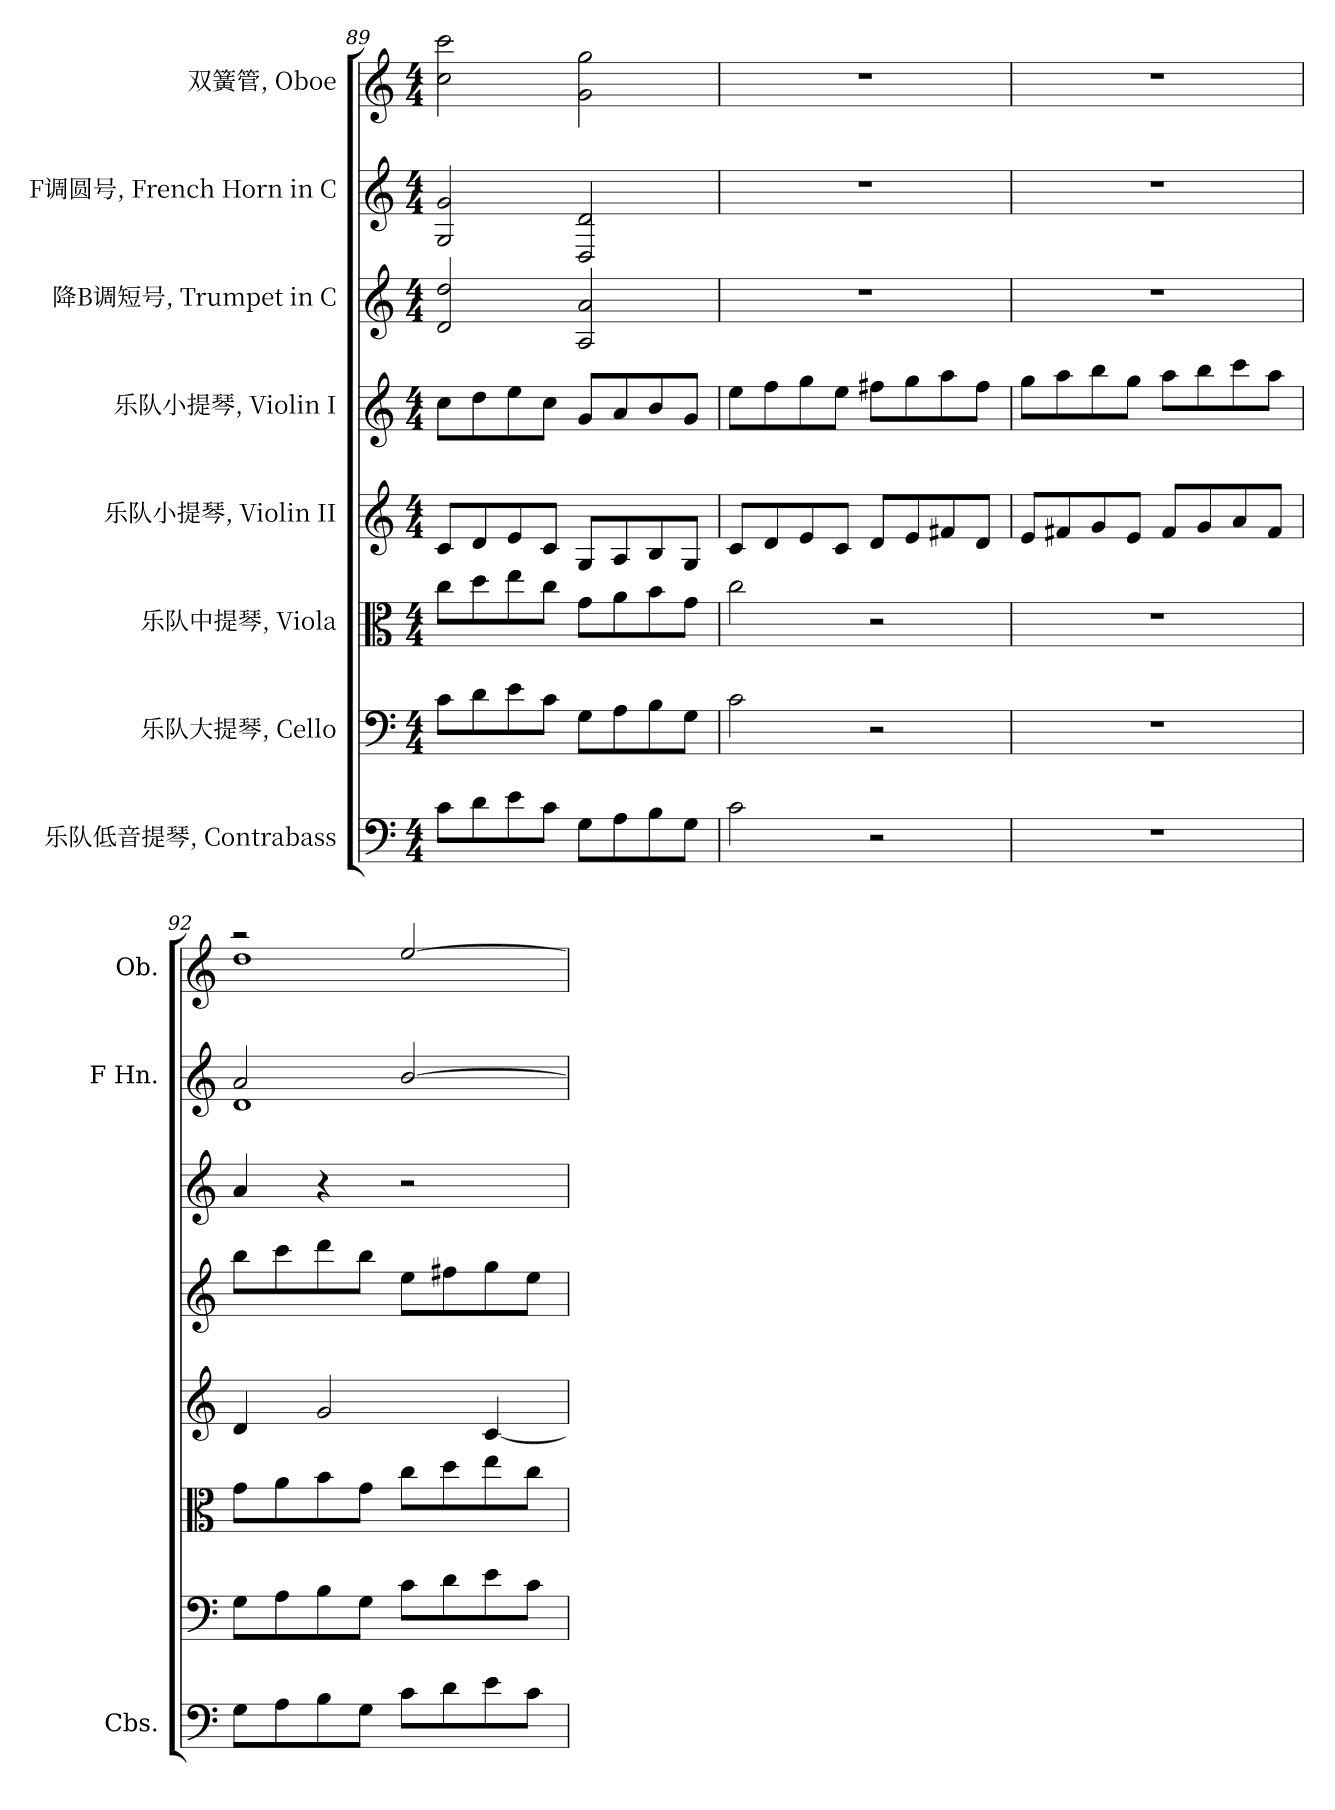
**kern	**kern	**kern	**kern	**kern	**kern	**kern	**kern
*part8	*part7	*part6	*part5	*part4	*part3	*part2	*part1
*staff8	*staff7	*staff6	*staff5	*staff4	*staff3	*staff2	*staff1
*I"乐队低音提琴, Contrabass	*I"乐队大提琴, Cello	*I"乐队中提琴, Viola	*I"乐队小提琴, Violin II	*I"乐队小提琴, Violin I	*I"降B调短号, Trumpet in C	*I"F调圆号, French Horn in C	*I"双簧管, Oboe
*I'Cbs.	*	*	*	*	*	*I'F Hn.	*I'Ob.
!!LO:PB:g=z
*clefF4	*clefF4	*clefC3	*clefG2	*clefG2	*clefG2	*clefG2	*clefG2
*ITrd7c12	*	*	*	*	*ITrd1c2	*ITrd4c7	*
*k[]	*k[]	*k[]	*k[]	*k[]	*k[b-e-]	*k[b-]	*k[]
*M4/4	*M4/4	*M4/4	*M4/4	*M4/4	*M4/4	*M4/4	*M4/4
=89	=89	=89	=89	=89	=89	=89	=89
8C\L	8c\L	8cc\L	8c/L	8cc\L	2c/ 2cc/	2C/ 2c/	2cc\ 2ccc\
8D\	8d\	8dd\	8d/	8dd\	.	.	.
8E\	8e\	8ee\	8e/	8ee\	.	.	.
8C\J	8c\J	8cc\J	8c/J	8cc\J	.	.	.
8GG\L	8G\L	8g\L	8G/L	8g/L	2G/ 2g/	2GG/ 2G/	2g\ 2gg\
8AA\	8A\	8a\	8A/	8a/	.	.	.
8BB\	8B\	8b\	8B/	8b/	.	.	.
8GG\J	8G\J	8g\J	8G/J	8g/J	.	.	.
=90	=90	=90	=90	=90	=90	=90	=90
2C\	2c\	2cc\	8c/L	8ee\L	1r	1r	1r
.	.	.	8d/	8ff\	.	.	.
.	.	.	8e/	8gg\	.	.	.
.	.	.	8c/J	8ee\J	.	.	.
2r	2r	2r	8d/L	8ff#X\L	.	.	.
.	.	.	8e/	8gg\	.	.	.
.	.	.	8f#X/	8aa\	.	.	.
.	.	.	8d/J	8ff#\J	.	.	.
=91	=91	=91	=91	=91	=91	=91	=91
1r	1r	1r	8e/L	8gg\L	1r	1r	1r
.	.	.	8f#X/	8aa\	.	.	.
.	.	.	8g/	8bb\	.	.	.
.	.	.	8e/J	8gg\J	.	.	.
.	.	.	8f#/L	8aa\L	.	.	.
.	.	.	8g/	8bb\	.	.	.
.	.	.	8a/	8ccc\	.	.	.
.	.	.	8f#/J	8aa\J	.	.	.
!!LO:PB:g=z
=92	=92	=92	=92	=92	=92	=92	=92
*	*	*	*	*	*	*^	*^
8GG\L	8G\L	8g\L	4d/	8bb\L	4g/	2d/	1G	2r	1dd
8AA\	8A\	8a\	.	8ccc\	.	.	.	.	.
8BB\	8B\	8b\	2g/	8ddd\	4r	.	.	.	.
8GG\J	8G\J	8g\J	.	8bb\J	.	.	.	.	.
8C\L	8c\L	8cc\L	.	8ee\L	2r	[2e/	.	[2ee/	.
8D\	8d\	8dd\	.	8ff#X\	.	.	.	.	.
8E\	8e\	8ee\	[4c/	8gg\	.	.	.	.	.
8C\J	8c\J	8cc\J	.	8ee\J	.	.	.	.	.
*	*	*	*	*	*	*v	*v	*	*
*	*	*	*	*	*	*	*v	*v
=	=	=	=	=	=	=	=
*-	*-	*-	*-	*-	*-	*-	*-
